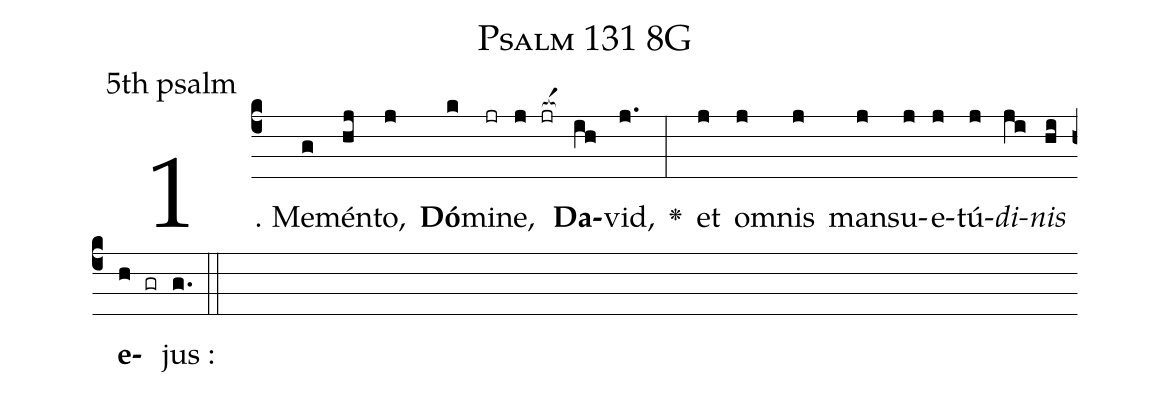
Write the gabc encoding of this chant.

name: Psalm 131 8G;
office-part: 5th psalm;
%%
(c4)1. M{e}(g)mén(hj)to,(j) <b>Dó</b>(k)mi(jr)ne,(j jr[ev: ][ocba:1{]) <b>Da</b>(ih[ocba:0}])vid,(j.) <v>\greheightstar</v>(:) et(j) om(j)nis(j) man(j)su(j)e(j)tú(j)<i>di</i>(ji)<i>nis</i>(hi) <b>e</b>(h gr)jus :(g.) (::)

%E(j) u(j) o(ji) u(hi) a(h) e.(g.) (::)
